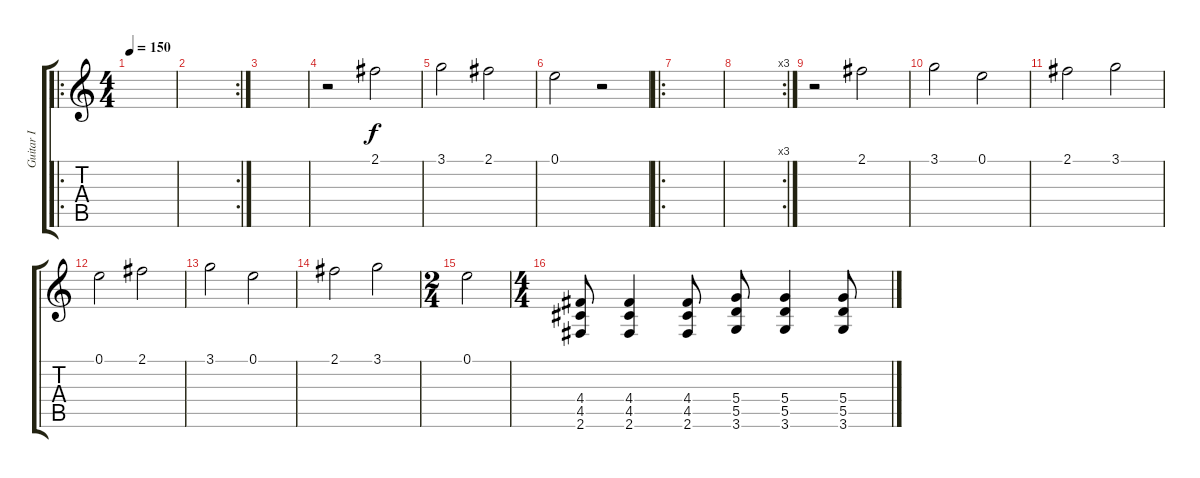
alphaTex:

\track ("Guitar I" "Guitar I") {instrument overdrivenguitar}
\staff {score tabs}
\tuning (E4 B3 G3 D3 A2 E2) {hide}
\ro
\ts (4 4)
\tempo 150
\clef g2
\ks c
|
\rc 2
|
|
r.2 2.1.2 |
3.1.2 2.1.2 |
0.1.2 r.2 |
\ro
|
\rc 3
|
r.2 2.1.2 |
3.1.2 0.1.2 |
2.1.2 3.1.2 |
0.1.2 2.1.2 |
3.1.2 0.1.2 |
2.1.2 3.1.2 |
\ts (2 4)
0.1.2 |
\ts (4 4)
(4.4 4.5 2.6).8 (4.4 4.5 2.6).4 (4.4 4.5 2.6).8 (5.4 5.5 3.6).8 (5.4 5.5 3.6).4 (5.4 5.5 3.6).8
